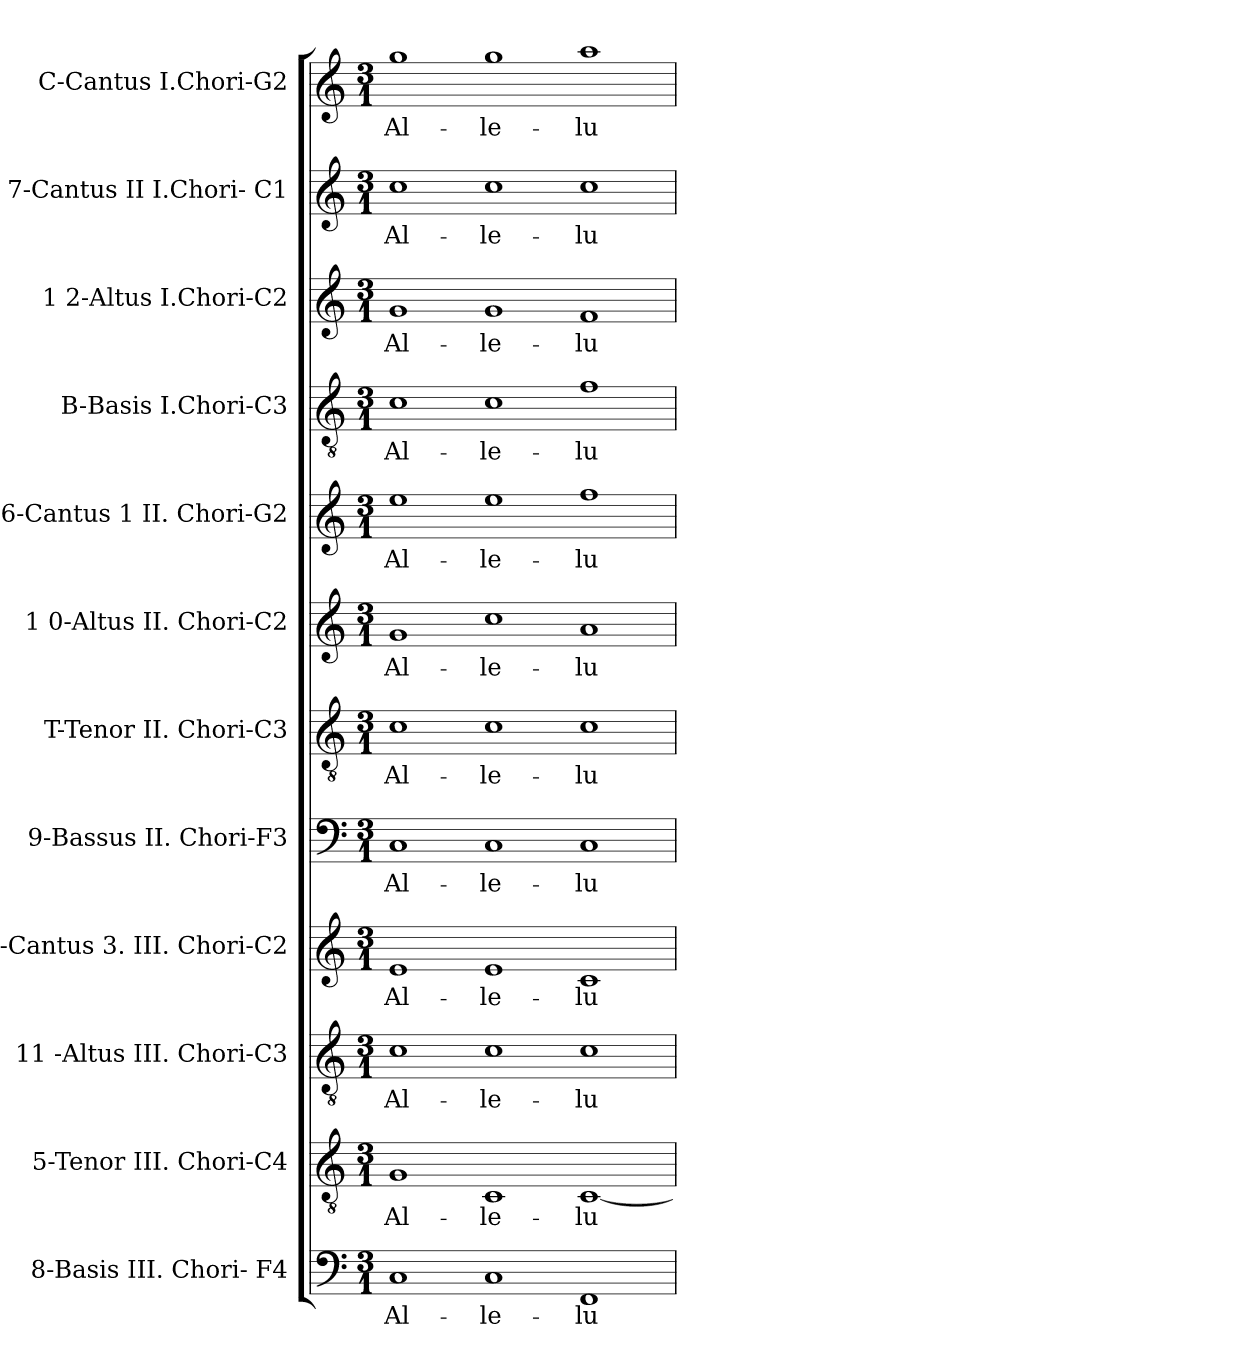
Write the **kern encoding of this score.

**kern	**text	**kern	**text	**kern	**text	**kern	**text	**kern	**text	**kern	**text	**kern	**text	**kern	**text	**kern	**text	**kern	**text	**kern	**text	**kern	**text
*part12	*part12	*part11	*part11	*part10	*part10	*part9	*part9	*part8	*part8	*part7	*part7	*part6	*part6	*part5	*part5	*part4	*part4	*part3	*part3	*part2	*part2	*part1	*part1
*staff12	*staff12	*staff11	*staff11	*staff10	*staff10	*staff9	*staff9	*staff8	*staff8	*staff7	*staff7	*staff6	*staff6	*staff5	*staff5	*staff4	*staff4	*staff3	*staff3	*staff2	*staff2	*staff1	*staff1
*I"8-Basis  III. Chori- F4	*	*I"5-Tenor  III. Chori-C4	*	*I"11 -Altus  III. Chori-C3	*	*I"A-Cantus 3.  III. Chori-C2	*	*I"9-Bassus  II. Chori-F3	*	*I"T-Tenor  II. Chori-C3	*	*I"1 0-Altus  II. Chori-C2	*	*I"6-Cantus 1  II. Chori-G2	*	*I"B-Basis  I.Chori-C3	*	*I"1 2-Altus  I.Chori-C2	*	*I"7-Cantus II  I.Chori- C1	*	*I"C-Cantus  I.Chori-G2	*
*	*	*	*	*	*	*I'A	*	*	*	*I'T	*	*	*	*	*	*I'B	*	*	*	*	*	*I'C	*
!!LO:PB:g=z
*stria5	*	*stria5	*	*stria5	*	*stria5	*	*stria5	*	*stria5	*	*stria5	*	*stria5	*	*stria5	*	*stria5	*	*stria5	*	*stria5	*
*clefF4	*	*clefGv2	*	*clefGv2	*	*clefG2	*	*clefF4	*	*clefGv2	*	*clefG2	*	*clefG2	*	*clefGv2	*	*clefG2	*	*clefG2	*	*clefG2	*
*k[]	*	*k[]	*	*k[]	*	*k[]	*	*k[]	*	*k[]	*	*k[]	*	*k[]	*	*k[]	*	*k[]	*	*k[]	*	*k[]	*
*C:	*	*C:	*	*C:	*	*C:	*	*C:	*	*C:	*	*C:	*	*C:	*	*C:	*	*C:	*	*C:	*	*C:	*
*M3/1	*	*M3/1	*	*M3/1	*	*M3/1	*	*M3/1	*	*M3/1	*	*M3/1	*	*M3/1	*	*M3/1	*	*M3/1	*	*M3/1	*	*M3/1	*
=1	=1	=1	=1	=1	=1	=1	=1	=1	=1	=1	=1	=1	=1	=1	=1	=1	=1	=1	=1	=1	=1	=1	=1
!	!LO:LY:b:cj	!	!LO:LY:b:cj	!	!LO:LY:b:cj	!	!LO:LY:b:cj	!	!LO:LY:b:cj	!	!LO:LY:b:cj	!	!LO:LY:b:cj	!	!LO:LY:b:cj	!	!LO:LY:b:cj	!	!LO:LY:b:cj	!	!LO:LY:b:cj	!	!LO:LY:b:cj
1C	Al-	1G	Al-	1c	Al-	1e	Al-	1C	Al-	1c	Al-	1g	Al-	1ee	Al-	1c	Al-	1g	Al-	1cc	Al-	1gg	Al-
!	!LO:LY:b:cj	!	!LO:LY:b:cj	!	!LO:LY:b:cj	!	!LO:LY:b:cj	!	!LO:LY:b:cj	!	!LO:LY:b:cj	!	!LO:LY:b:cj	!	!LO:LY:b:cj	!	!LO:LY:b:cj	!	!LO:LY:b:cj	!	!LO:LY:b:cj	!	!LO:LY:b:cj
1C	-le-	1C	-le-	1c	-le-	1e	-le-	1C	-le-	1c	-le-	1cc	-le-	1ee	-le-	1c	-le-	1g	-le-	1cc	-le-	1gg	-le-
!	!LO:LY:b:cj	!	!LO:LY:b:cj	!	!LO:LY:b:cj	!	!LO:LY:b:cj	!	!LO:LY:b:cj	!	!LO:LY:b:cj	!	!LO:LY:b:cj	!	!LO:LY:b:cj	!	!LO:LY:b:cj	!	!LO:LY:b:cj	!	!LO:LY:b:cj	!	!LO:LY:b:cj
1FF	-lu-	[<1C	-lu-	1c	-lu-	1c	-lu-	1C	-lu-	1c	-lu-	1a	-lu-	1ff	-lu-	1f	-lu-	1f	-lu-	1cc	-lu-	1aa	-lu-
=	=	=	=	=	=	=	=	=	=	=	=	=	=	=	=	=	=	=	=	=	=	=	=
*-	*-	*-	*-	*-	*-	*-	*-	*-	*-	*-	*-	*-	*-	*-	*-	*-	*-	*-	*-	*-	*-	*-	*-
